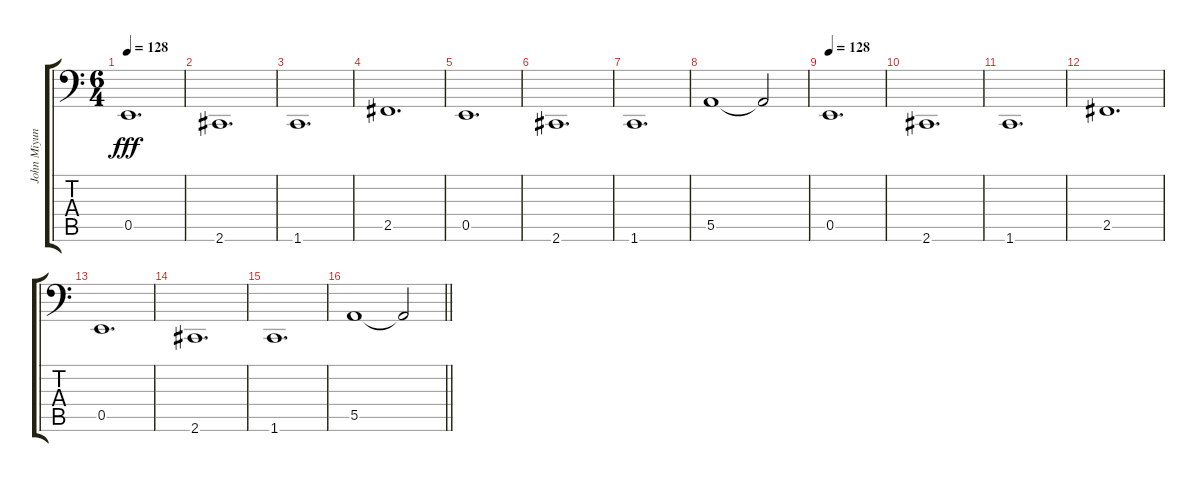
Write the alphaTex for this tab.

\track ("John Miyung" "John Miyun") {instrument electricbassfinger}
\staff {score tabs}
\tuning (C3 G2 D2 A1 E1 B0) {hide}
\ts (6 4)
\tempo 128
\clef f4
\ks c
0.5.1{d dy fff} |
2.6.1{d} |
1.6.1{d} |
2.5.1{d} |
0.5.1{d} |
2.6.1{d} |
1.6.1{d} |
5.5.1 5.5{t}.2 |
\tempo 128
0.5.1{d} |
2.6.1{d} |
1.6.1{d} |
2.5.1{d} |
0.5.1{d} |
2.6.1{d} |
1.6.1{d} |
\barLineRight lightlight
5.5.1 5.5{t}.2
